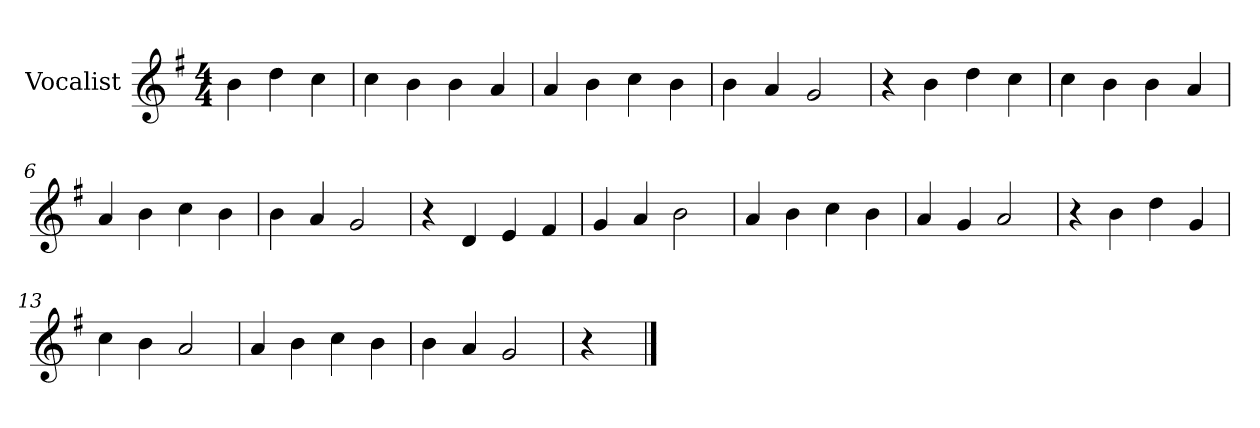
**kern
*part1
*staff1
*I"Vocalist
*k[f#]
*G:
*M4/4
=
4b
4dd
4cc
=1
4cc
4b
4b
4a
=2
4a
4b
4cc
4b
=3
4b
4a
2g
=4
4r
4b
4dd
4cc
=5
4cc
4b
4b
4a
=6
4a
4b
4cc
4b
=7
4b
4a
2g
=8
4r
4d
4e
4f#
=9
4g
4a
2b
=10
4a
4b
4cc
4b
=11
4a
4g
2a
=12
4r
4b
4dd
4g
=13
4cc
4b
2a
=14
4a
4b
4cc
4b
=15
4b
4a
2g
=16
4r
==
*-
